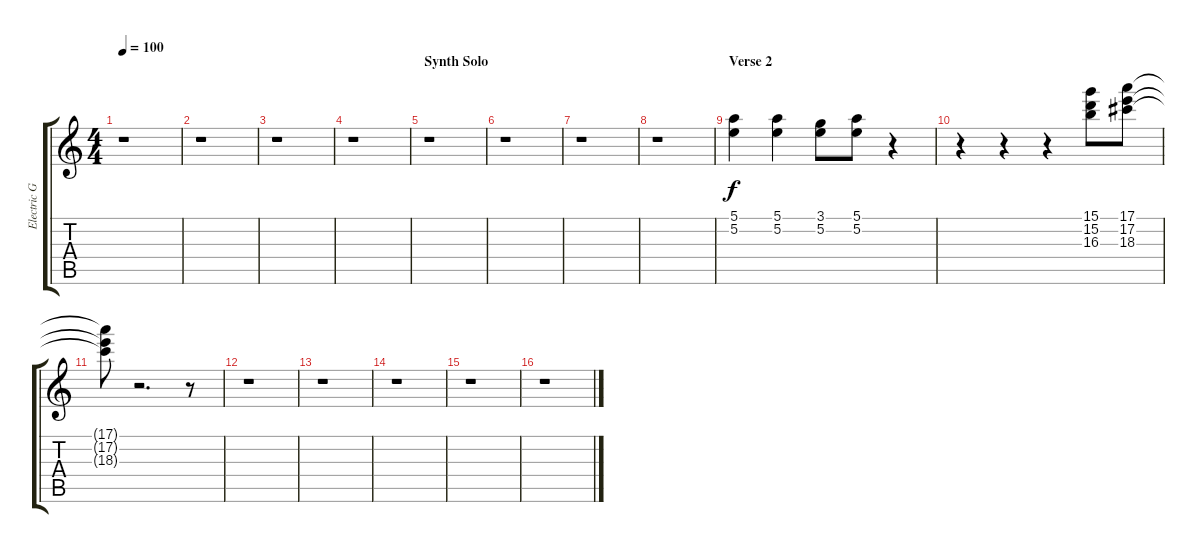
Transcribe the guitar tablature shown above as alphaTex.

\track ("Electric Guitar/Misc." "Electric G") {instrument overdrivenguitar}
\staff {score tabs}
\tuning (E4 B3 G3 D3 A2 E2) {hide}
\ts (4 4)
\tempo 100
\clef g2
\ks c
r.1{dy mp} |
r.1 |
r.1 |
r.1 |
\section ("" "Synth Solo")
r.1 |
r.1 |
r.1 |
r.1 |
\section ("" "Verse 2")
(5.1 5.2).4{dy f volume 8 instrument lead2sawtooth} (5.1 5.2).4 (3.1 5.2).8 (5.1 5.2).8 r.4 |
r.4 r.4 r.4 (15.1 15.2 16.3).8{volume 12 balance 12 instrument trumpet} (17.1 17.2 18.3).8{volume 2 balance 12} |
(17.1{t} 17.2{t} 18.3{t}).8 r.2{d} r.8 |
r.1 |
r.1 |
r.1 |
r.1 |
r.1
